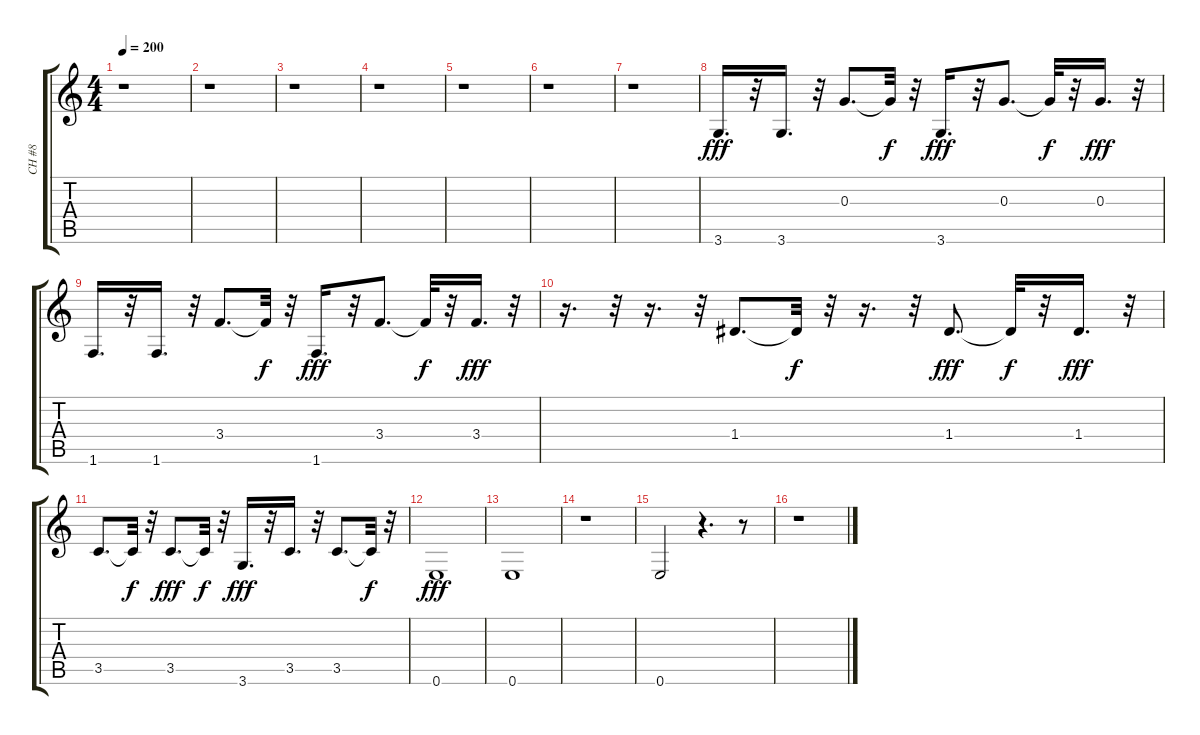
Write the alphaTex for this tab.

\track ("CH #8" "CH #8") {instrument distortionguitar}
\staff {score tabs}
\tuning (E4 B3 G3 D3 A2 E2) {hide}
\ts (4 4)
\tempo 200
\clef g2
\ks c
r.1{dy fff} |
r.1 |
r.1 |
r.1 |
r.1 |
r.1 |
r.1 |
3.6.16{d} r.32 3.6.16{d} r.32 0.3.8{d} 0.3{t}.32{dy f} r.32 3.6.16{d dy fff} r.32 0.3.8{d} 0.3{t}.32{dy f} r.32 0.3.16{d dy fff} r.32 |
1.6.16{d} r.32 1.6.16{d} r.32 3.4.8{d} 3.4{t}.32{dy f} r.32 1.6.16{d dy fff} r.32 3.4.8{d} 3.4{t}.32{dy f} r.32 3.4.16{d dy fff} r.32 |
r.16{d} r.32 r.16{d} r.32 1.4.8{d} 1.4{t}.32{dy f} r.32 r.16{d} r.32 1.4.8{d dy fff} 1.4{t}.32{dy f} r.32 1.4.16{d dy fff} r.32 |
3.5.8{d} 3.5{t}.32{dy f} r.32 3.5.8{d dy fff} 3.5{t}.32{dy f} r.32 3.6.16{d dy fff} r.32 3.5.16{d} r.32 3.5.8{d} 3.5{t}.32{dy f} r.32 |
0.6.1{dy fff} |
0.6.1 |
r.1 |
0.6.2 r.4{d} r.8 |
r.1
